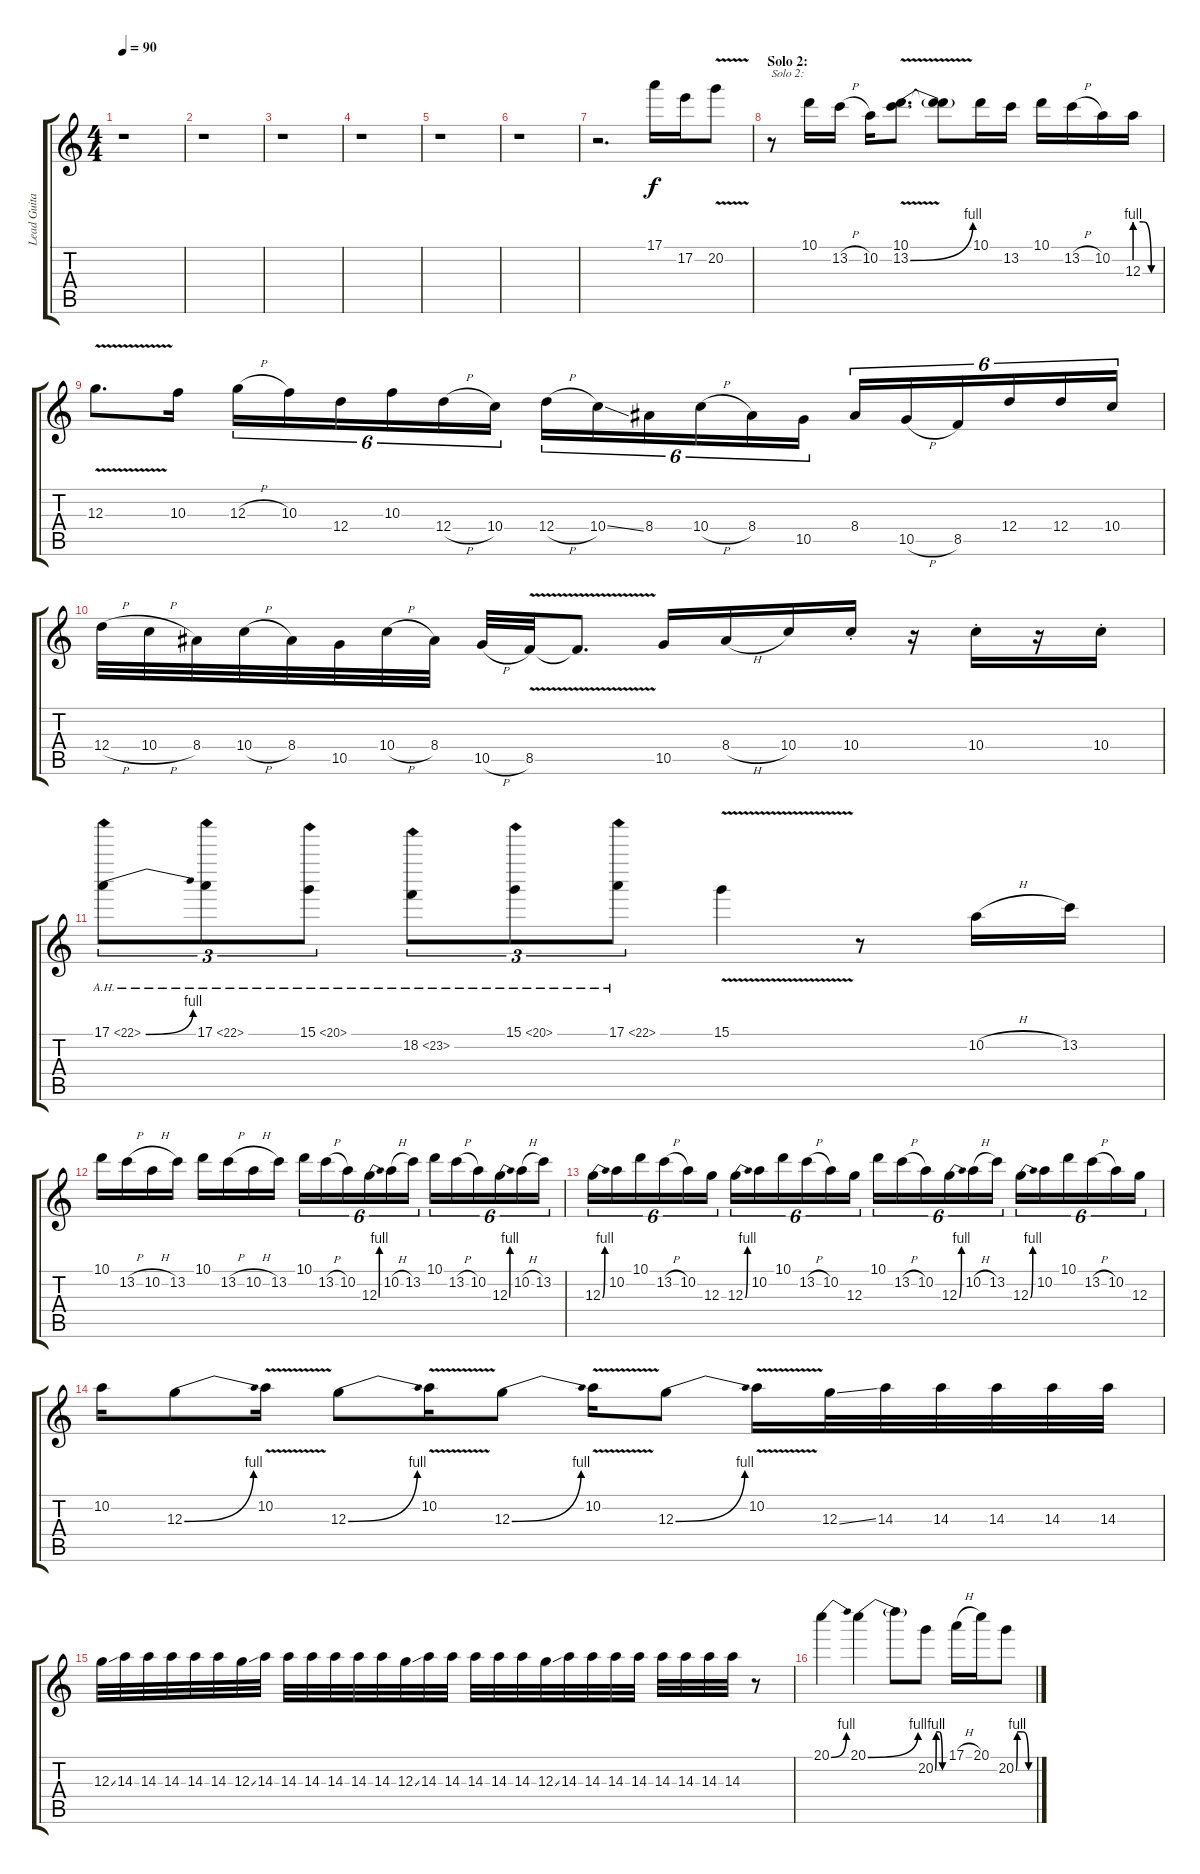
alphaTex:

\track ("Lead Guitar 2" "Lead Guita") {instrument distortionguitar}
\staff {score tabs}
\tuning (E4 B3 G3 D3 A2 E2) {hide}
\ts (4 4)
\tempo 90
\clef g2
\ks c
r.1{dy f} |
r.1 |
r.1 |
r.1 |
r.1 |
r.1 |
r.2{d} 17.1.16 17.2.16 20.2{v}.8 |
\section ("" "Solo 2:")
r.8{txt "Solo 2:"} 10.1.16 13.2{h}.16 10.2.16 (10.1 13.2{be (bend 0 0 60 4) v}).8{d} (10.1{t} 13.2{t}).8 10.1.16 13.2.16 10.1.16 13.2{h}.16 10.2.16 12.3{be (custom 0 4 20 4 40 0 60 0)}.16 |
12.3{v}.8{d} 10.3.16 12.3{h}.16{tu (6 4)} 10.3.16{tu (6 4)} 12.4.16{tu (6 4)} 10.3.16{tu (6 4)} 12.4{h}.16{tu (6 4)} 10.4.16{tu (6 4)} 12.4{h}.16{tu (6 4)} 10.4{ss}.16{tu (6 4)} 8.4.16{tu (6 4)} 10.4{h}.16{tu (6 4)} 8.4.16{tu (6 4)} 10.5.16{tu (6 4)} 8.4.16{tu (6 4)} 10.5{h}.16{tu (6 4)} 8.5.16{tu (6 4)} 12.4.16{tu (6 4)} 12.4.16{tu (6 4)} 10.4.16{tu (6 4)} |
12.4{h}.32 10.4{h}.32 8.4.32 10.4{h}.32 8.4.32 10.5.32 10.4{h}.32 8.4.32 10.5{h}.32 8.5{v}.32 8.5{t}.8{d} 10.5.16 8.4{h}.16 10.4.16 10.4{st}.16 r.16 10.4{st}.16 r.16 10.4{st}.16 |
17.1{be (bend 0 0 60 4) ah 5}.8{tu (3 2)} 17.1{ah 5}.8{tu (3 2)} 15.1{ah 5}.8{tu (3 2)} 18.2{ah 5}.8{tu (3 2)} 15.1{ah 5}.8{tu (3 2)} 17.1{ah 5}.8{tu (3 2)} 15.1{v}.4 r.8 10.2{h}.16 13.2.16 |
10.1.16 13.2{h}.16 10.2{h}.16 13.2.16 10.1.16 13.2{h}.16 10.2{h}.16 13.2.16 10.1.16{tu (6 4)} 13.2{h}.16{tu (6 4)} 10.2.16{tu (6 4)} 12.3{be (bend 0 0 60 4)}.16{tu (6 4)} 10.2{h}.16{tu (6 4)} 13.2.16{tu (6 4)} 10.1.16{tu (6 4)} 13.2{h}.16{tu (6 4)} 10.2.16{tu (6 4)} 12.3{be (bend 0 0 60 4)}.16{tu (6 4)} 10.2{h}.16{tu (6 4)} 13.2.16{tu (6 4)} |
12.3{be (bend 0 0 60 4)}.16{tu (6 4)} 10.2.16{tu (6 4)} 10.1.16{tu (6 4)} 13.2{h}.16{tu (6 4)} 10.2.16{tu (6 4)} 12.3.16{tu (6 4)} 12.3{be (bend 0 0 60 4)}.16{tu (6 4)} 10.2.16{tu (6 4)} 10.1.16{tu (6 4)} 13.2{h}.16{tu (6 4)} 10.2.16{tu (6 4)} 12.3.16{tu (6 4)} 10.1.16{tu (6 4)} 13.2{h}.16{tu (6 4)} 10.2.16{tu (6 4)} 12.3{be (bend 0 0 60 4)}.16{tu (6 4)} 10.2{h}.16{tu (6 4)} 13.2.16{tu (6 4)} 12.3{be (bend 0 0 60 4)}.16{tu (6 4)} 10.2.16{tu (6 4)} 10.1.16{tu (6 4)} 13.2{h}.16{tu (6 4)} 10.2.16{tu (6 4)} 12.3.16{tu (6 4)} |
10.2.16 12.3{be (bend 0 0 60 4)}.8 10.2{v}.16 12.3{be (bend 0 0 60 4)}.8 10.2{v}.16 12.3{be (bend 0 0 60 4)}.8 10.2{v}.16 12.3{be (bend 0 0 60 4)}.8 10.2{v}.16 12.3{ss}.32 14.3.32 14.3.32 14.3.32 14.3.32 14.3.32 |
12.3{ss}.32 14.3.32 14.3.32 14.3.32 14.3.32 14.3.32 12.3{ss}.32 14.3.32 14.3.32 14.3.32 14.3.32 14.3.32 14.3.32 12.3{ss}.32 14.3.32 14.3.32 14.3.32 14.3.32 14.3.32 12.3{ss}.32 14.3.32 14.3.32 14.3.32 14.3.32 14.3.32 14.3.32 14.3.32 14.3.32 r.8 |
20.1{be (bend 0 0 60 4)}.4 20.1{be (bend 0 0 60 4)}.4 20.1{t}.8 20.2{be (custom 0 0 5 4 25 4 45 0 60 0)}.8 17.1{h}.16 20.1.16 20.2{be (custom 0 0 5 4 25 4 45 0 60 0)}.8
